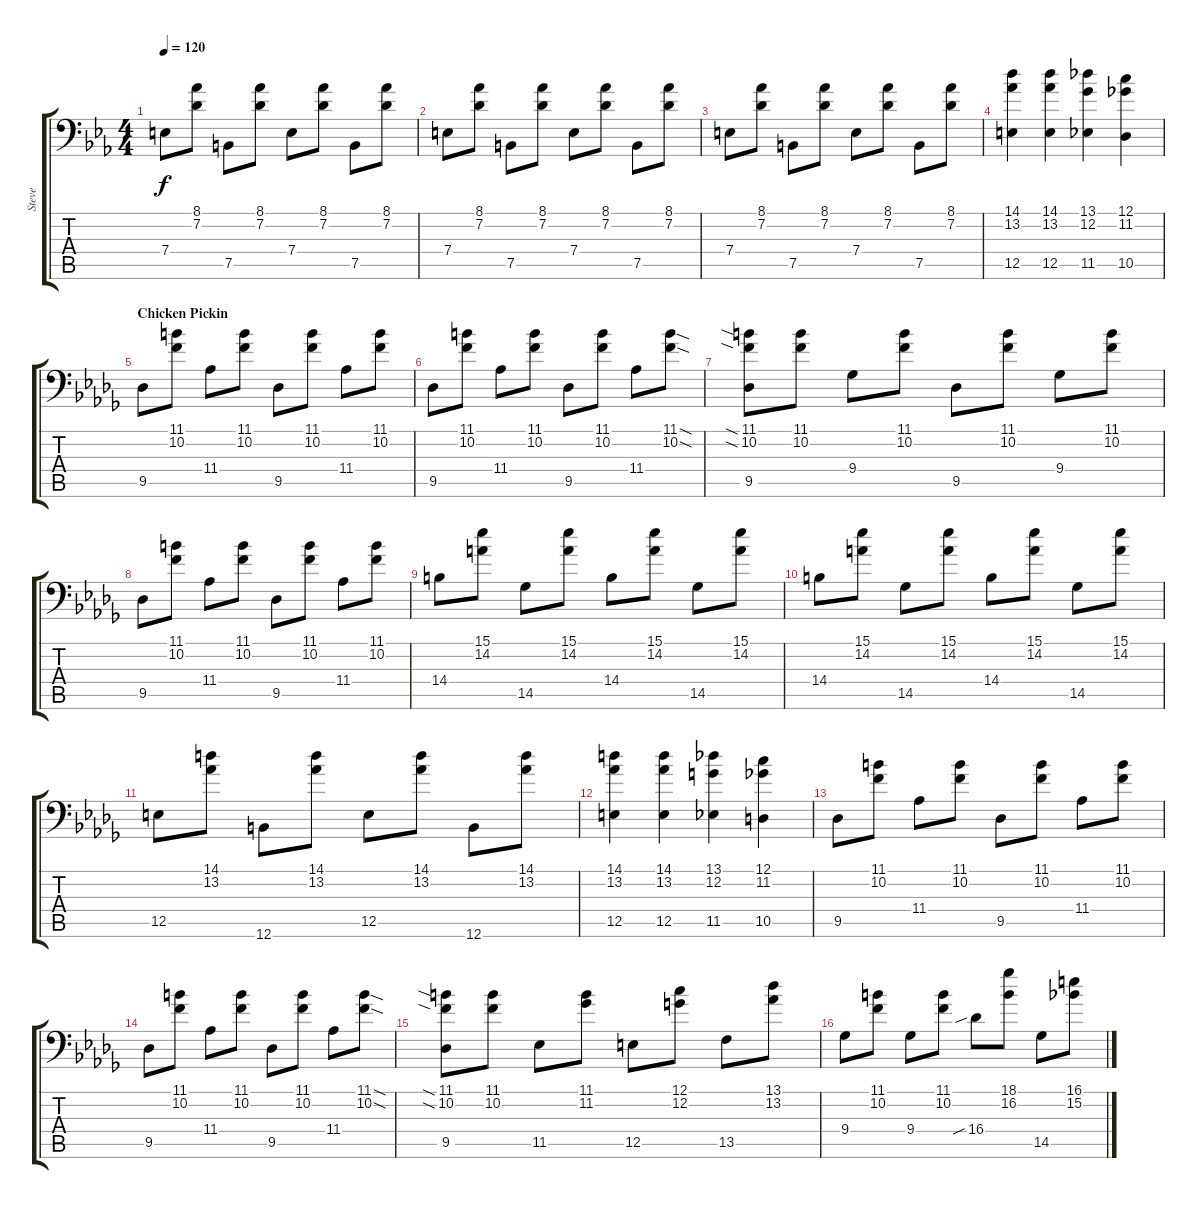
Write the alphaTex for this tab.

\track ("Steve" "Steve") {instrument electricbassfinger}
\staff {score tabs}
\tuning (C3 G2 D2 A1 E1 B0) {hide}
\ts (4 4)
\tempo 120
\clef f4
\ks eb
7.4.8{dy f} (8.1 7.2).8 7.5.8 (8.1 7.2).8 7.4.8 (8.1 7.2).8 7.5.8 (8.1 7.2).8 |
7.4.8 (8.1 7.2).8 7.5.8 (8.1 7.2).8 7.4.8 (8.1 7.2).8 7.5.8 (8.1 7.2).8 |
7.4.8 (8.1 7.2).8 7.5.8 (8.1 7.2).8 7.4.8 (8.1 7.2).8 7.5.8 (8.1 7.2).8 |
(14.1 13.2 12.5).4 (14.1 13.2 12.5).4 (13.1 12.2 11.5).4 (12.1 11.2 10.5).4 |
\section ("" "Chicken Pickin")
\ks db
9.5.8 (11.1 10.2).8 11.4.8 (11.1 10.2).8 9.5.8 (11.1 10.2).8 11.4.8 (11.1 10.2).8 |
9.5.8 (11.1 10.2).8 11.4.8 (11.1 10.2).8 9.5.8 (11.1 10.2).8 11.4.8 (11.1{sod} 10.2{sod}).8 |
(11.1{sia} 10.2{sia} 9.5).8 (11.1 10.2).8 9.4.8 (11.1 10.2).8 9.5.8 (11.1 10.2).8 9.4.8 (11.1 10.2).8 |
9.5.8 (11.1 10.2).8 11.4.8 (11.1 10.2).8 9.5.8 (11.1 10.2).8 11.4.8 (11.1 10.2).8 |
14.4.8 (15.1 14.2).8 14.5.8 (15.1 14.2).8 14.4.8 (15.1 14.2).8 14.5.8 (15.1 14.2).8 |
14.4.8 (15.1 14.2).8 14.5.8 (15.1 14.2).8 14.4.8 (15.1 14.2).8 14.5.8 (15.1 14.2).8 |
12.5.8 (14.1 13.2).8 12.6.8 (14.1 13.2).8 12.5.8 (14.1 13.2).8 12.6.8 (14.1 13.2).8 |
(14.1 13.2 12.5).4 (14.1 13.2 12.5).4 (13.1 12.2 11.5).4 (12.1 11.2 10.5).4 |
9.5.8 (11.1 10.2).8 11.4.8 (11.1 10.2).8 9.5.8 (11.1 10.2).8 11.4.8 (11.1 10.2).8 |
9.5.8 (11.1 10.2).8 11.4.8 (11.1 10.2).8 9.5.8 (11.1 10.2).8 11.4.8 (11.1{sod} 10.2{sod}).8 |
(11.1{sia} 10.2{sia} 9.5).8 (11.1 10.2).8 11.5.8 (11.1 11.2).8 12.5.8 (12.1 12.2).8 13.5.8 (13.1 13.2).8 |
9.4.8 (11.1 10.2).8 9.4.8 (11.1 10.2).8 16.4{sib}.8 (18.1 16.2).8 14.5.8 (16.1 15.2).8
